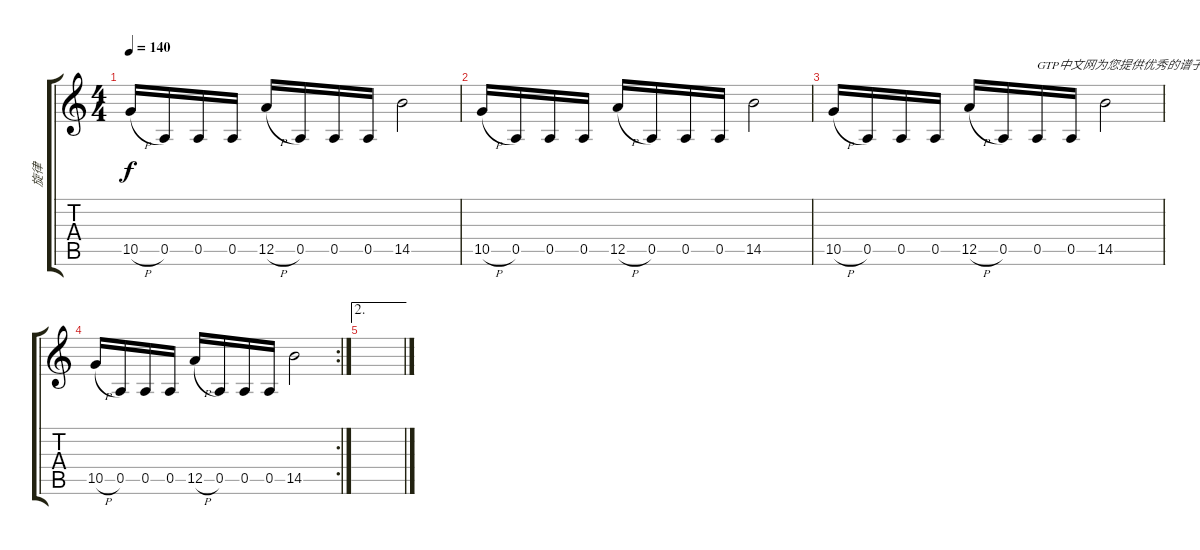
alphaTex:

\track ("旋律" "旋律") {instrument acousticguitarsteel}
\staff {score tabs}
\tuning (E4 B3 G3 D3 A2 E2) {hide}
\ts (4 4)
\tempo 140
\clef g2
\ks c
10.5{h}.16{dy f} 0.5.16 0.5.16 0.5.16 12.5{h}.16 0.5.16 0.5.16 0.5.16 14.5.2 |
10.5{h}.16 0.5.16 0.5.16 0.5.16 12.5{h}.16 0.5.16 0.5.16 0.5.16 14.5.2 |
10.5{h}.16 0.5.16 0.5.16 0.5.16 12.5{h}.16 0.5.16 0.5.16{txt "GTP中文网为您提供优秀的谱子"} 0.5.16 14.5.2 |
\rc 2
10.5{h}.16 0.5.16 0.5.16 0.5.16 12.5{h}.16 0.5.16 0.5.16 0.5.16 14.5.2 |
\ae 2
